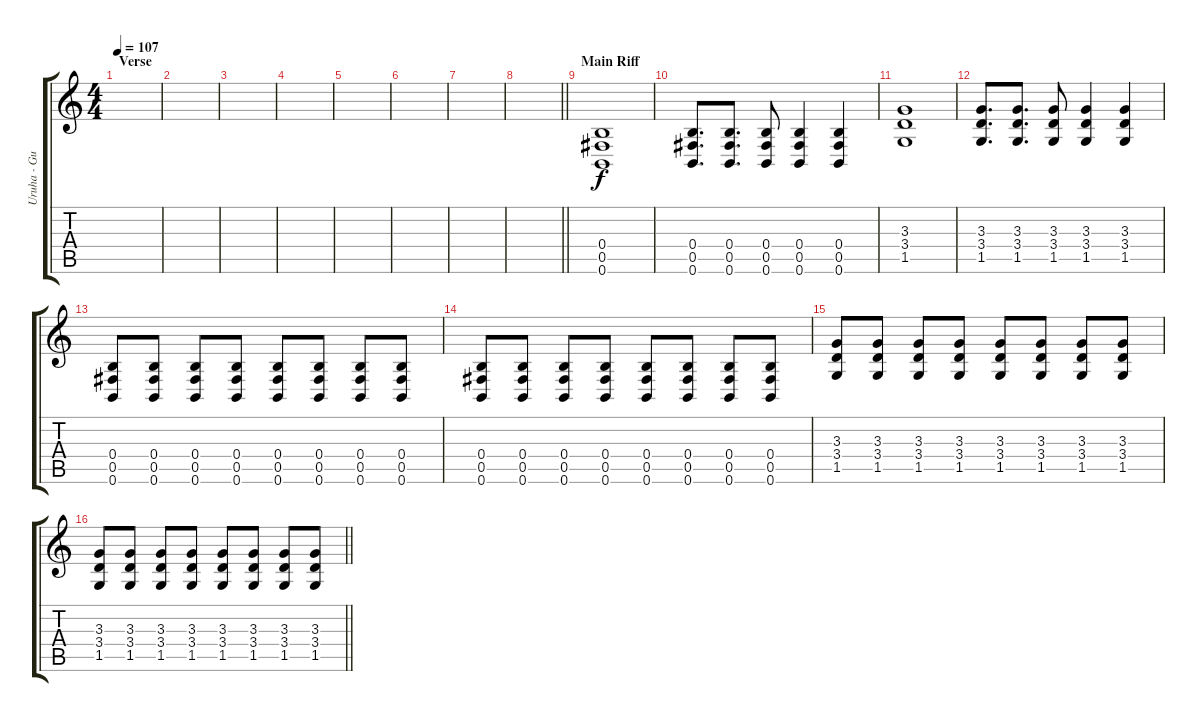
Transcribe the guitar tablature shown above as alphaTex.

\track ("Uruha - Guitar 3" "Uruha - Gu") {instrument distortionguitar}
\staff {score tabs}
\tuning (Db4 Ab3 E3 B2 Gb2 B1) {hide}
\ts (4 4)
\section ("" "Verse")
\tempo 107
\clef g2
\ks c
|
|
|
|
|
|
|
\barLineRight lightlight
|
\section ("" "Main Riff")
(0.4 0.5 0.6).1 |
(0.4 0.5 0.6).8{d} (0.4 0.5 0.6).8{d} (0.4 0.5 0.6).8 (0.4 0.5 0.6).4 (0.4 0.5 0.6).4 |
(3.3 3.4 1.5).1 |
(3.3 3.4 1.5).8{d} (3.3 3.4 1.5).8{d} (3.3 3.4 1.5).8 (3.3 3.4 1.5).4 (3.3 3.4 1.5).4 |
(0.4 0.5 0.6).8 (0.4 0.5 0.6).8 (0.4 0.5 0.6).8 (0.4 0.5 0.6).8 (0.4 0.5 0.6).8 (0.4 0.5 0.6).8 (0.4 0.5 0.6).8 (0.4 0.5 0.6).8 |
(0.4 0.5 0.6).8 (0.4 0.5 0.6).8 (0.4 0.5 0.6).8 (0.4 0.5 0.6).8 (0.4 0.5 0.6).8 (0.4 0.5 0.6).8 (0.4 0.5 0.6).8 (0.4 0.5 0.6).8 |
(3.3 3.4 1.5).8 (3.3 3.4 1.5).8 (3.3 3.4 1.5).8 (3.3 3.4 1.5).8 (3.3 3.4 1.5).8 (3.3 3.4 1.5).8 (3.3 3.4 1.5).8 (3.3 3.4 1.5).8 |
\barLineRight lightlight
(3.3 3.4 1.5).8 (3.3 3.4 1.5).8 (3.3 3.4 1.5).8 (3.3 3.4 1.5).8 (3.3 3.4 1.5).8 (3.3 3.4 1.5).8 (3.3 3.4 1.5).8 (3.3 3.4 1.5).8
